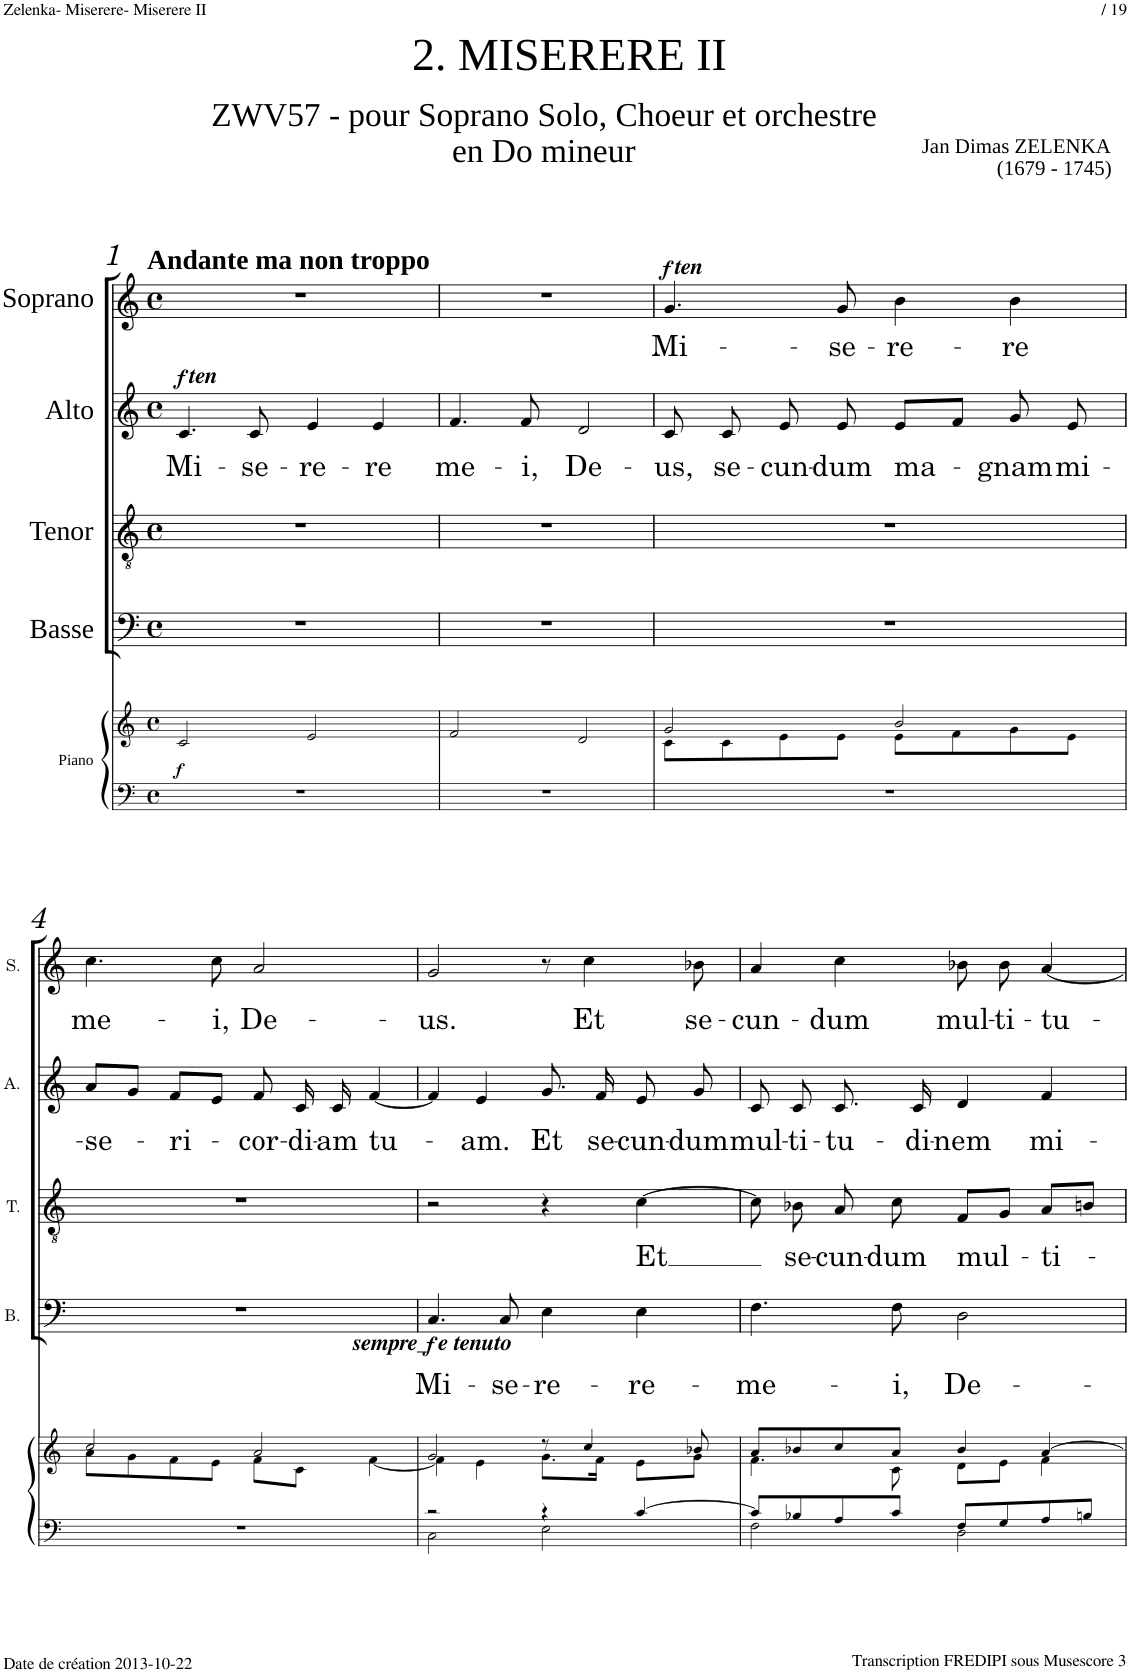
**kern	**kern	**dynam	**kern	**text	**dynam	**kern	**text	**kern	**text	**dynam	**kern	**text	**dynam
*part5	*part5	*part5	*part4	*part4	*part4	*part3	*part3	*part2	*part2	*part2	*part1	*part1	*part1
*staff6	*staff5	*staff5/6	*staff4	*staff4	*staff4	*staff3	*staff3	*staff2	*staff2	*staff2	*staff1	*staff1	*staff1
*I"Piano	*	*	*I"Basse	*	*	*I"Tenor	*	*I"Alto	*	*	*I"Soprano	*	*
*I'Pno	*	*	*I'B.	*	*	*I'T.	*	*I'A.	*	*	*I'S.	*	*
*stria5	*stria5	*	*	*	*	*	*	*	*	*	*	*	*
*clefF4	*clefG2	*	*clefF4	*	*	*clefGv2	*	*clefG2	*	*	*clefG2	*	*
*k[]	*k[]	*	*k[]	*	*	*k[]	*	*k[]	*	*	*k[]	*	*
*M4/4	*M4/4	*	*M4/4	*	*	*M4/4	*	*M4/4	*	*	*M4/4	*	*
*met(c)	*met(c)	*	*met(c)	*	*	*met(c)	*	*met(c)	*	*	*met(c)	*	*
=1	=1	=1	=1	=1	=1	=1	=1	=1	=1	=1	=1	=1	=1
!	!	!	!	!	!	!	!	!	!	!	!LO:TX:a:B:t=Andante ma non troppo	!	!
!	!	!LO:DY:b	!	!	!	!	!	!	!LO:LY:b	!LO:DY:a	!	!	!
!	!	!	!	!	!	!	!	!	!	!LO:DY:n=1:a	!	!	!
1r	2c/	f	1r	.	.	1r	.	4.c/	Mi-	f other-dynamics	1r	.	.
!	!	!	!	!	!	!	!	!	!LO:LY:b	!	!	!	!
.	.	.	.	.	.	.	.	8c/	-se-	.	.	.	.
!	!	!	!	!	!	!	!	!	!LO:LY:b	!	!	!	!
.	2e/	.	.	.	.	.	.	4e/	-re-	.	.	.	.
!	!	!	!	!	!	!	!	!	!LO:LY:b	!	!	!	!
.	.	.	.	.	.	.	.	4e/	-re	.	.	.	.
=2	=2	=2	=2	=2	=2	=2	=2	=2	=2	=2	=2	=2	=2
!	!	!	!	!	!	!	!	!	!LO:LY:b	!	!	!	!
1r	2f/	.	1r	.	.	1r	.	4.f/	me-	.	1r	.	.
!	!	!	!	!	!	!	!	!	!LO:LY:b	!	!	!	!
.	.	.	.	.	.	.	.	8f/	-i,	.	.	.	.
!	!	!	!	!	!	!	!	!	!LO:LY:b	!	!	!	!
.	2d/	.	.	.	.	.	.	2d/	De-	.	.	.	.
=3	=3	=3	=3	=3	=3	=3	=3	=3	=3	=3	=3	=3	=3
*	*^	*	*	*	*	*	*	*	*	*	*	*	*
!	!	!	!	!	!	!	!	!	!	!LO:LY:b	!	!	!LO:LY:b	!LO:DY:a
!	!	!	!	!	!	!	!	!	!	!	!	!	!	!LO:DY:n=1:a
1r	2g/	8c\L	.	1r	.	.	1r	.	8c/	-us,	.	4.g/	Mi-	f other-dynamics
!	!	!	!	!	!	!	!	!	!	!LO:LY:b	!	!	!	!
.	.	8c\	.	.	.	.	.	.	8c/	se-	.	.	.	.
!	!	!	!	!	!	!	!	!	!	!LO:LY:b	!	!	!	!
.	.	8e\	.	.	.	.	.	.	8e/	-cun-	.	.	.	.
!	!	!	!	!	!	!	!	!	!	!LO:LY:b	!	!	!LO:LY:b	!
.	.	8e\J	.	.	.	.	.	.	8e/	-dum	.	8g/	-se-	.
!	!	!	!	!	!	!	!	!	!	!LO:LY:b	!	!	!LO:LY:b	!
.	2b/	8e\L	.	.	.	.	.	.	8e/L	ma-	.	4b\	-re-	.
.	.	8f\	.	.	.	.	.	.	8f/J	.	.	.	.	.
!	!	!	!	!	!	!	!	!	!	!LO:LY:b	!	!	!LO:LY:b	!
.	.	8g\	.	.	.	.	.	.	8g/	-gnam	.	4b\	-re	.
!	!	!	!	!	!	!	!	!	!	!LO:LY:b	!	!	!	!
.	.	8e\J	.	.	.	.	.	.	8e/	mi-	.	.	.	.
!!LO:LB:g=z
=4	=4	=4	=4	=4	=4	=4	=4	=4	=4	=4	=4	=4	=4	=4
!	!	!	!	!	!	!	!	!	!	!LO:LY:b	!	!	!LO:LY:b	!
1r	2cc/	8a\L	.	1r	.	.	1r	.	8a/L	-se-	.	4.cc\	me-	.
.	.	8g\	.	.	.	.	.	.	8g/J	.	.	.	.	.
!	!	!	!	!	!	!	!	!	!	!LO:LY:b	!	!	!	!
.	.	8f\	.	.	.	.	.	.	8f/L	-ri-	.	.	.	.
!	!	!	!	!	!	!	!	!	!	!	!	!	!LO:LY:b	!
.	.	8e\J	.	.	.	.	.	.	8e/J	.	.	8cc\	-i,	.
!	!	!	!	!	!	!	!	!	!	!LO:LY:b	!	!	!LO:LY:b	!
.	2a/	8f\L	.	.	.	.	.	.	8f/	-cor-	.	2a/	De-	.
!	!	!	!	!	!	!	!	!	!	!LO:LY:b	!	!	!	!
.	.	8c\J	.	.	.	.	.	.	16c/	-di-	.	.	.	.
!	!	!	!	!	!	!	!	!	!	!LO:LY:b	!	!	!	!
.	.	.	.	.	.	.	.	.	16c/	-am	.	.	.	.
!	!	!	!	!	!	!	!	!	!	!LO:LY:b	!	!	!	!
.	.	[4f\	.	.	.	.	.	.	[4f/	tu-	.	.	.	.
=5	=5	=5	=5	=5	=5	=5	=5	=5	=5	=5	=5	=5	=5	=5
*^	*	*	*	*	*	*	*	*	*	*	*	*	*	*
!	!	!	!	!	!	!LO:LY:b	!LO:DY:b	!	!	!	!	!	!	!LO:LY:b	!
!	!	!	!	!	!	!	!LO:DY:n=1:b	!	!	!	!	!	!	!	!
!	!	!	!	!	!	!	!LO:DY:n=2:b	!	!	!	!	!	!	!	!
2r	2C\	2g/	4f\]	.	4.C/	Mi-	other-dynamics f other-dynamics	2r	.	4f/]	.	.	2g/	-us.	.
!	!	!	!	!	!	!	!	!	!	!	!LO:LY:b	!	!	!	!
.	.	.	4e\	.	.	.	.	.	.	4e/	-am.	.	.	.	.
!	!	!	!	!	!	!LO:LY:b	!	!	!	!	!	!	!	!	!
.	.	.	.	.	8C/	-se-	.	.	.	.	.	.	.	.	.
!	!	!	!	!	!	!LO:LY:b	!	!	!	!	!LO:LY:b	!	!	!	!
4r	2E\	8r	8.g\L	.	4E\	-re-	.	4r	.	8.g/	Et	.	8r	.	.
!	!	!	!	!	!	!	!	!	!	!	!	!	!	!LO:LY:b	!
.	.	4cc/	.	.	.	.	.	.	.	.	.	.	4cc\	Et	.
!	!	!	!	!	!	!	!	!	!	!	!LO:LY:b	!	!	!	!
.	.	.	16f\Jk	.	.	.	.	.	.	16f/	se-	.	.	.	.
!	!	!	!	!	!	!LO:LY:b	!	!	!LO:LY:b	!	!LO:LY:b	!	!	!	!
[4c/	.	.	8e\L	.	4E\	-re-	.	[4c\	Et	8e/	-cun-	.	.	.	.
!	!	!	!	!	!	!	!	!	!	!	!LO:LY:b	!	!	!LO:LY:b	!
.	.	8b-X/	8g\J	.	.	.	.	.	.	8g/	-dum	.	8b-X\	se-	.
=6	=6	=6	=6	=6	=6	=6	=6	=6	=6	=6	=6	=6	=6	=6	=6
!	!	!	!	!	!	!LO:LY:b	!	!	!	!	!LO:LY:b	!	!	!LO:LY:b	!
8c/L]	2F\	8a/L	4.f\	.	4.F\	-me-	.	8c\]	.	8c/	mul-	.	4a/	-cun-	.
!	!	!	!	!	!	!	!	!	!LO:LY:b	!	!LO:LY:b	!	!	!	!
8B-X/	.	8b-X/	.	.	.	.	.	8B-X\	se-	8c/	-ti-	.	.	.	.
!	!	!	!	!	!	!	!	!	!LO:LY:b	!	!LO:LY:b	!	!	!LO:LY:b	!
8A/	.	8cc/	.	.	.	.	.	8A/	-cun-	8.c/	-tu-	.	4cc\	-dum	.
!	!	!	!	!	!	!LO:LY:b	!	!	!LO:LY:b	!	!	!	!	!	!
8c/J	.	8a/J	8c\	.	8F\	-i,	.	8c\	-dum	.	.	.	.	.	.
!	!	!	!	!	!	!	!	!	!	!	!LO:LY:b	!	!	!	!
.	.	.	.	.	.	.	.	.	.	16c/	-di-	.	.	.	.
!	!	!	!	!	!	!LO:LY:b	!	!	!LO:LY:b	!	!LO:LY:b	!	!	!LO:LY:b	!
8F/L	2D\	4b-/	8d\L	.	2D\	De-	.	8F/L	mul-	4d/	-nem	.	8b-X\L	mul-	.
!	!	!	!	!	!	!	!	!	!	!	!	!	!	!LO:LY:b	!
8G/	.	.	8e\J	.	.	.	.	8G/J	.	.	.	.	8b-\J	-ti-	.
!	!	!	!	!	!	!	!	!	!LO:LY:b	!	!LO:LY:b	!	!	!LO:LY:b	!
8A/	.	[4a/	4f\	.	.	.	.	8A/L	-ti-	4f/	mi-	.	[4a/	-tu-	.
8Bn/J	.	.	.	.	.	.	.	8Bn/J	.	.	.	.	.	.	.
*v	*v	*	*	*	*	*	*	*	*	*	*	*	*	*	*
*	*v	*v	*	*	*	*	*	*	*	*	*	*	*	*
=	=	=	=	=	=	=	=	=	=	=	=	=	=
*-	*-	*-	*-	*-	*-	*-	*-	*-	*-	*-	*-	*-	*-
